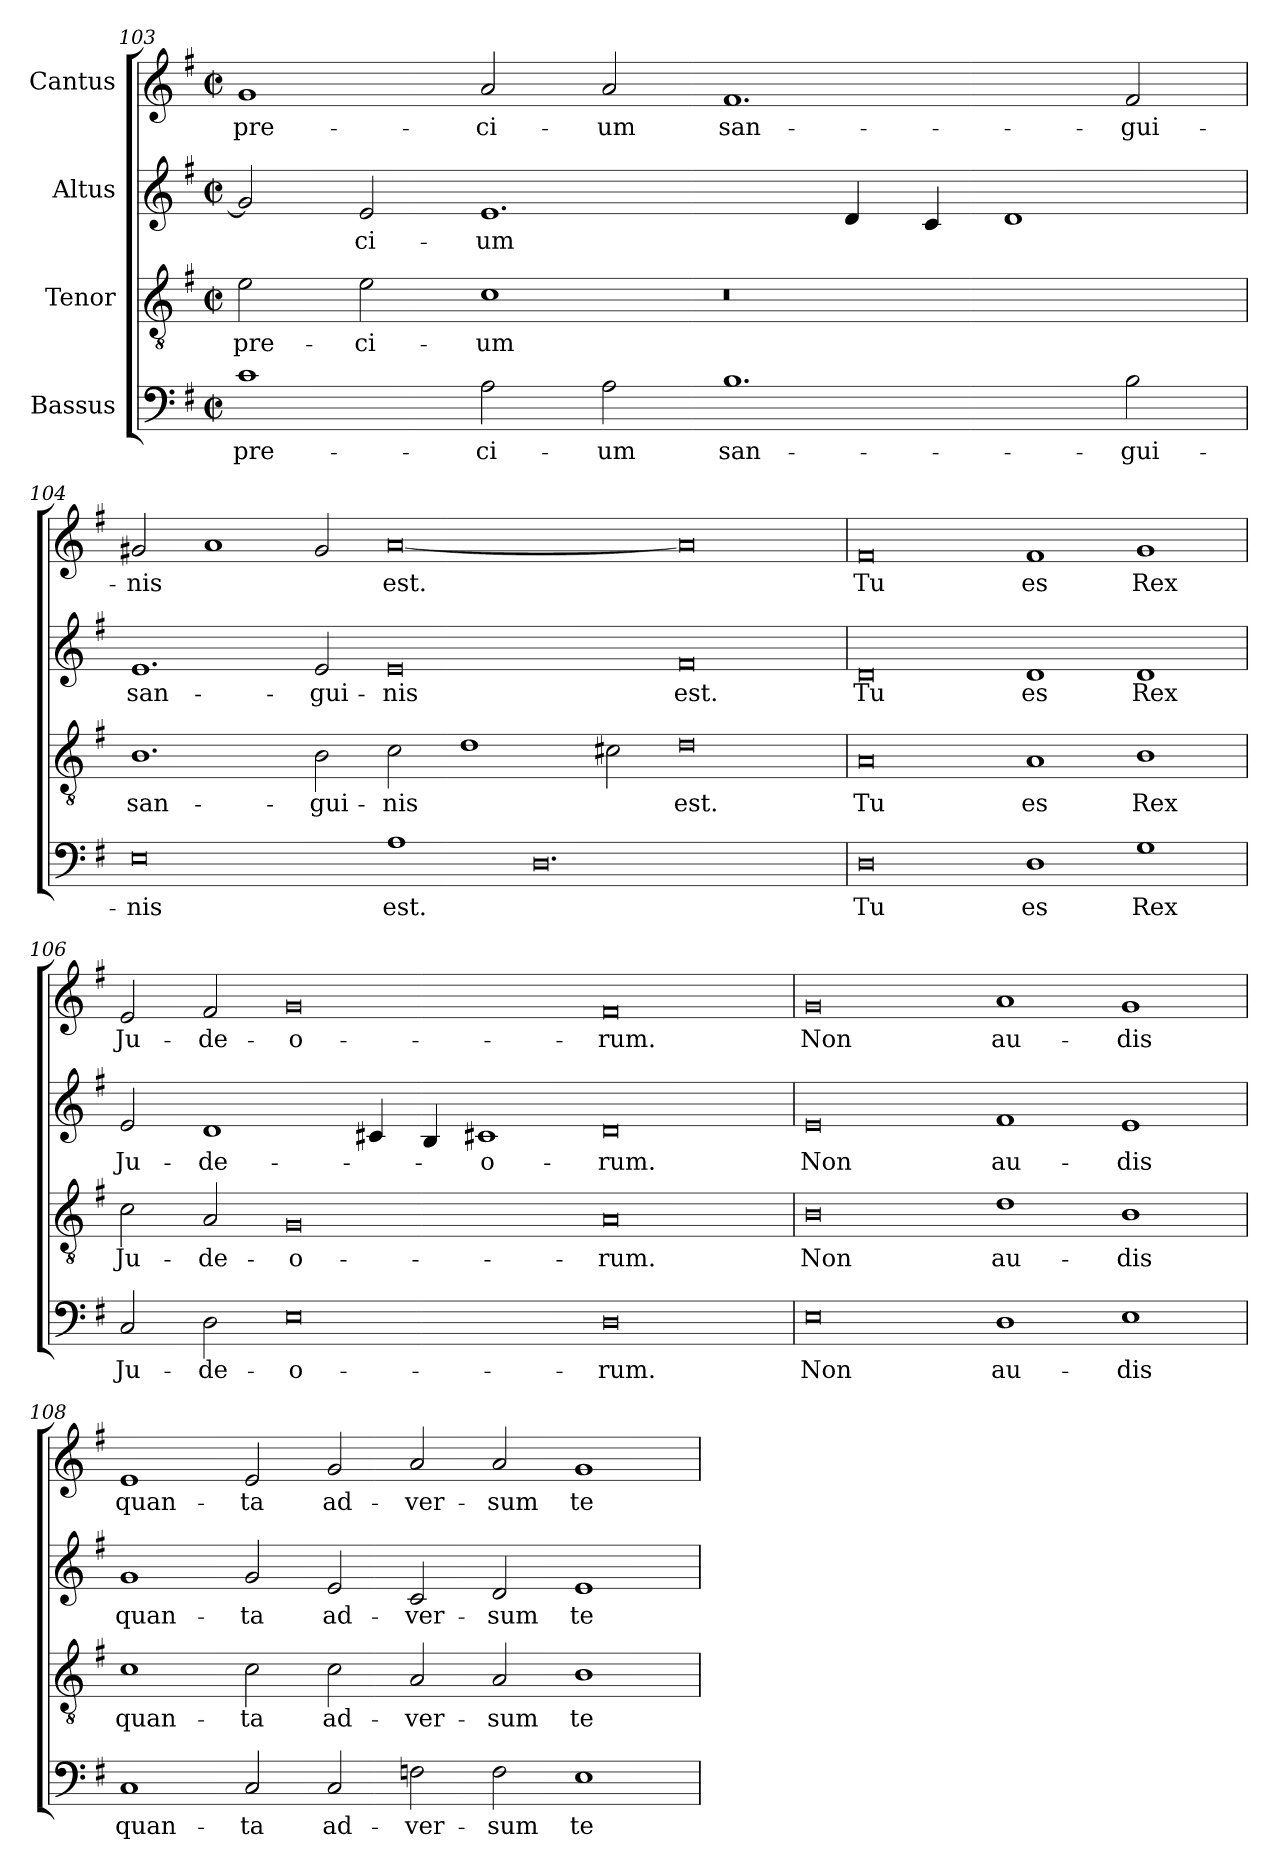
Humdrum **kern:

**kern	**text	**kern	**text	**kern	**text	**kern	**text
*part4	*part4	*part3	*part3	*part2	*part2	*part1	*part1
*staff4	*staff4	*staff3	*staff3	*staff2	*staff2	*staff1	*staff1
*I"Bassus	*	*I"Tenor	*	*I"Altus	*	*I"Cantus	*
!!LO:PB:g=z
*clefF4	*	*clefGv2	*	*clefG2	*	*clefG2	*
*k[f#]	*	*k[f#]	*	*k[f#]	*	*k[f#]	*
*G:	*	*G:	*	*G:	*	*G:	*
*M2/2	*	*M2/2	*	*M2/2	*	*M2/2	*
*met(c|)	*	*met(c|)	*	*met(c|)	*	*met(c|)	*
=103	=103	=103	=103	=103	=103	=103	=103
!	!LO:LY:b	!	!LO:LY:b	!	!	!	!LO:LY:b
1c	pre-	2e\	pre-	2g/]	.	1g	pre-
!	!	!	!LO:LY:b	!	!LO:LY:b	!	!
.	.	2e\	-ci-	2e/	-ci-	.	.
!	!LO:LY:b	!	!LO:LY:b	!	!LO:LY:b	!	!LO:LY:b
2A\	-ci-	1c	-um	1.e	-um	2a/	-ci-
!	!LO:LY:b	!	!	!	!	!	!LO:LY:b
2A\	-um	.	.	.	.	2a/	-um
!	!LO:LY:b	!	!	!	!	!	!LO:LY:b
1.B	san-	0r	.	.	.	1.f#	san-
.	.	.	.	4d/	.	.	.
.	.	.	.	4c/	.	.	.
.	.	.	.	1d	.	.	.
!	!LO:LY:b	!	!	!	!	!	!LO:LY:b
2B\	-gui-	.	.	.	.	2f#/	-gui-
=104	=104	=104	=104	=104	=104	=104	=104
!	!LO:LY:b	!	!LO:LY:b	!	!LO:LY:b	!	!LO:LY:b
0E	-nis	1.B	san-	1.e	san-	2g#X/	-nis
.	.	.	.	.	.	1a	.
!	!	!	!LO:LY:b	!	!LO:LY:b	!	!
.	.	2B\	-gui-	2e/	-gui-	2g#/	.
!	!LO:LY:b	!	!LO:LY:b	!	!LO:LY:b	!	!LO:LY:b
1A	est.	2c\	-nis	0e	-nis	[0a	est.
.	.	1d	.	.	.	.	.
0.D	.	.	.	.	.	.	.
.	.	2c#X\	.	.	.	.	.
!	!	!	!LO:LY:b	!	!LO:LY:b	!	!
.	.	0d	est.	0f#	est.	0a]	.
=105	=105	=105	=105	=105	=105	=105	=105
!	!LO:LY:b	!	!LO:LY:b	!	!LO:LY:b	!	!LO:LY:b
0D	Tu	0A	Tu	0d	Tu	0f#	Tu
!	!LO:LY:b	!	!LO:LY:b	!	!LO:LY:b	!	!LO:LY:b
1D	es	1A	es	1d	es	1f#	es
!	!LO:LY:b	!	!LO:LY:b	!	!LO:LY:b	!	!LO:LY:b
1G	Rex	1B	Rex	1d	Rex	1g	Rex
!!LO:LB:g=z
=106	=106	=106	=106	=106	=106	=106	=106
!	!LO:LY:b	!	!LO:LY:b	!	!LO:LY:b	!	!LO:LY:b
2C/	Ju-	2c\	Ju-	2e/	Ju-	2e/	Ju-
!	!LO:LY:b	!	!LO:LY:b	!	!LO:LY:b	!	!LO:LY:b
2D\	-de-	2A/	-de-	1d	-de-	2f#/	-de-
!	!LO:LY:b	!	!LO:LY:b	!	!	!	!LO:LY:b
0E	-o-	0G	-o-	.	.	0g	-o-
.	.	.	.	4c#X/	.	.	.
.	.	.	.	4B/	.	.	.
!	!	!	!	!	!LO:LY:b	!	!
.	.	.	.	1c#X	-o-	.	.
!	!LO:LY:b	!	!LO:LY:b	!	!LO:LY:b	!	!LO:LY:b
0D	-rum.	0A	-rum.	0d	-rum.	0f#	-rum.
=107	=107	=107	=107	=107	=107	=107	=107
!	!LO:LY:b	!	!LO:LY:b	!	!LO:LY:b	!	!LO:LY:b
0E	Non	0B	Non	0e	Non	0g	Non
!	!LO:LY:b	!	!LO:LY:b	!	!LO:LY:b	!	!LO:LY:b
1D	au-	1d	au-	1f#	au-	1a	au-
!	!LO:LY:b	!	!LO:LY:b	!	!LO:LY:b	!	!LO:LY:b
1E	-dis	1B	-dis	1e	-dis	1g	-dis
=108	=108	=108	=108	=108	=108	=108	=108
!	!LO:LY:b	!	!LO:LY:b	!	!LO:LY:b	!	!LO:LY:b
1C	quan-	1c	quan-	1g	quan-	1e	quan-
!	!LO:LY:b	!	!LO:LY:b	!	!LO:LY:b	!	!LO:LY:b
2C/	-ta	2c\	-ta	2g/	-ta	2e/	-ta
!	!LO:LY:b	!	!LO:LY:b	!	!LO:LY:b	!	!LO:LY:b
2C/	ad-	2c\	ad-	2e/	ad-	2g/	ad-
!	!LO:LY:b	!	!LO:LY:b	!	!LO:LY:b	!	!LO:LY:b
2Fn\	-ver-	2A/	-ver-	2c/	-ver-	2a/	-ver-
!	!LO:LY:b	!	!LO:LY:b	!	!LO:LY:b	!	!LO:LY:b
2F\	-sum	2A/	-sum	2d/	-sum	2a/	-sum
!	!LO:LY:b	!	!LO:LY:b	!	!LO:LY:b	!	!LO:LY:b
1E	te	1B	te	1e	te	1g	te
=	=	=	=	=	=	=	=
*-	*-	*-	*-	*-	*-	*-	*-
